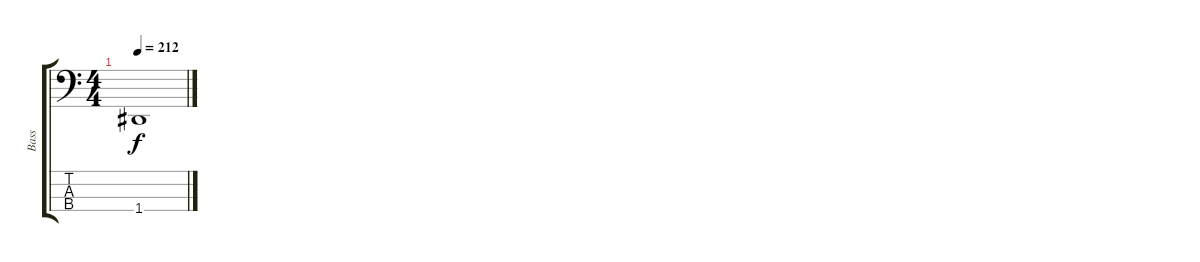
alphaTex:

\track ("Bass" "Bass") {instrument electricbassfinger}
\staff {score tabs}
\tuning (G2 D2 A1 D1) {hide}
\ts (4 4)
\tempo 212
\clef f4
\ks c
1.4.1{dy f}
